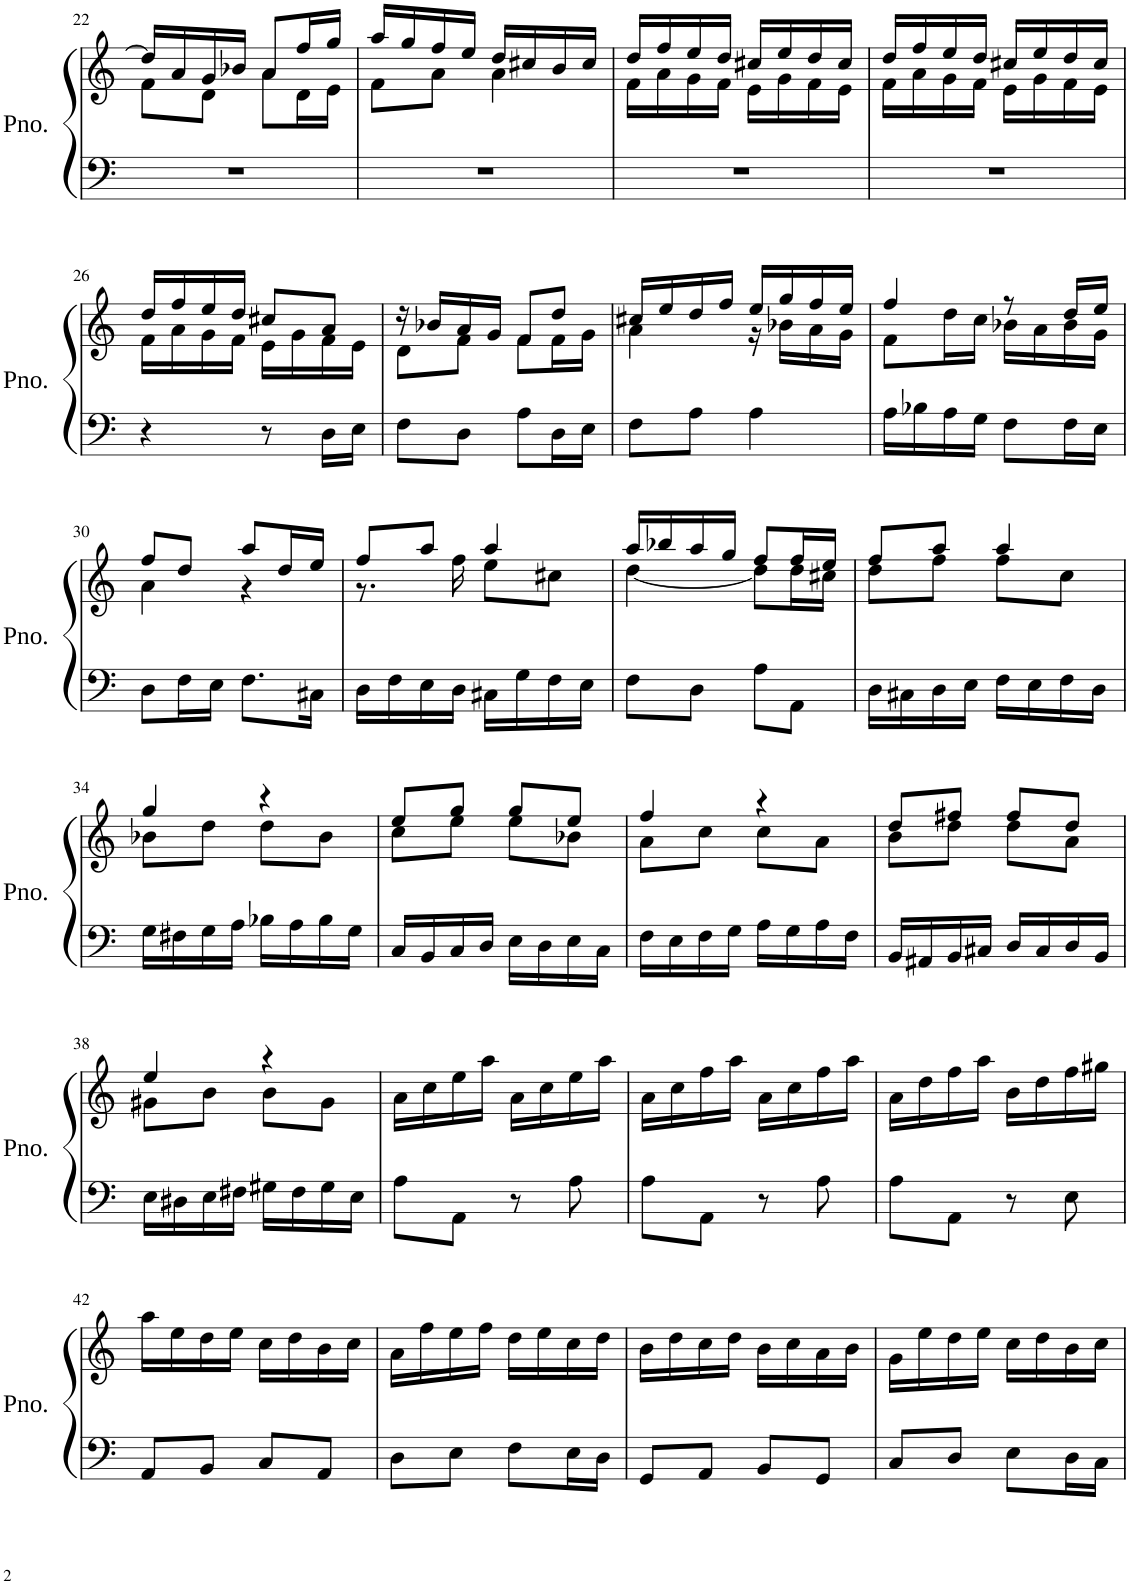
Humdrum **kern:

**kern	**kern
*part1	*part1
*staff2	*staff1
*I"Piano	*
*I'Pno.	*
!!LO:PB:g=z
*clefF4	*clefG2
*k[]	*k[]
*M2/4	*M2/4
=22	=22
*	*^
2r	16dd/LL]	8f\L
.	16a/	.
.	16g/	8d\J
.	16b-X/JJ	.
.	8a/L	8a\L
.	16ff/L	16d\L
.	16gg/JJ	16e\JJ
=23	=23	=23
2r	16aa/LL	8f\L
.	16gg/	.
.	16ff/	8a\J
.	16ee/JJ	.
.	16dd/LL	4a\
.	16cc#X/	.
.	16b/	.
.	16cc#/JJ	.
=24	=24	=24
2r	16dd/LL	16f\LL
.	16ff/	16a\
.	16ee/	16g\
.	16dd/JJ	16f\JJ
.	16cc#X/LL	16e\LL
.	16ee/	16g\
.	16dd/	16f\
.	16cc#/JJ	16e\JJ
=25	=25	=25
2r	16dd/LL	16f\LL
.	16ff/	16a\
.	16ee/	16g\
.	16dd/JJ	16f\JJ
.	16cc#X/LL	16e\LL
.	16ee/	16g\
.	16dd/	16f\
.	16cc#/JJ	16e\JJ
!!LO:LB:g=z	!!
=26	=26	=26
4r	16dd/LL	16f\LL
.	16ff/	16a\
.	16ee/	16g\
.	16dd/JJ	16f\JJ
8r	8cc#X/L	16e\LL
.	.	16g\
16D\LL	8a/J	16f\
16E\JJ	.	16e\JJ
=27	=27	=27
8F\L	16r	8d\L
.	16b-X/LL	.
8D\J	16a/	8f\J
.	16g/JJ	.
8A\L	8f/L	8f\L
16D\L	8dd/J	16f\L
16E\JJ	.	16g\JJ
=28	=28	=28
8F\L	16cc#X/LL	4a\
.	16ee/	.
8A\J	16dd/	.
.	16ff/JJ	.
4A\	16ee/LL	16r
.	16gg/	16b-X\LL
.	16ff/	16a\
.	16ee/JJ	16g\JJ
=29	=29	=29
16A\LL	4ff/	8f\L
16B-X\	.	.
16A\	.	16dd\L
16G\JJ	.	16cc\JJ
8F\L	8r	16b-X\LL
.	.	16a\
16F\L	16dd/LL	16b-\
16E\JJ	16ee/JJ	16g\JJ
!!LO:LB:g=z	!!
=30	=30	=30
8D\L	8ff/L	4a\
16F\L	8dd/J	.
16E\JJ	.	.
8.F\L	8aa/L	4r
.	16dd/L	.
16C#X\Jk	16ee/JJ	.
=31	=31	=31
16D\LL	8ff/L	8.r
16F\	.	.
16E\	8aa/J	.
16D\JJ	.	16ff\
16C#X\LL	4aa/	8ee\L
16G\	.	.
16F\	.	8cc#X\J
16E\JJ	.	.
=32	=32	=32
8F\L	16aa/LL	[4dd\
.	16bb-X/	.
8D\J	16aa/	.
.	16gg/JJ	.
8A\L	8ff/L	8dd\L]
8AA\J	16ff/L	16dd\L
.	16ee/JJ	16cc#X\JJ
=33	=33	=33
16D\LL	8ff/L	8dd\L
16C#X\	.	.
16D\	8aa/J	8ff\J
16E\JJ	.	.
16F\LL	4aa/	8ff\L
16E\	.	.
16F\	.	8cc\J
16D\JJ	.	.
!!LO:LB:g=z	!!
=34	=34	=34
16G\LL	4gg/	8b-X\L
16F#X\	.	.
16G\	.	8dd\J
16A\JJ	.	.
16B-X\LL	4r	8dd\L
16A\	.	.
16B-\	.	8b-\J
16G\JJ	.	.
=35	=35	=35
16C/LL	8ee/L	8cc\L
16BB/	.	.
16C/	8gg/J	8ee\J
16D/JJ	.	.
16E\LL	8gg/L	8ee\L
16D\	.	.
16E\	8ee/J	8b-X\J
16C\JJ	.	.
=36	=36	=36
16F\LL	4ff/	8a\L
16E\	.	.
16F\	.	8cc\J
16G\JJ	.	.
16A\LL	4r	8cc\L
16G\	.	.
16A\	.	8a\J
16F\JJ	.	.
=37	=37	=37
16BB/LL	8dd/L	8b\L
16AA#X/	.	.
16BB/	8ff#X/J	8dd\J
16C#X/JJ	.	.
16D/LL	8ff#/L	8dd\L
16C#/	.	.
16D/	8dd/J	8a\J
16BB/JJ	.	.
!!LO:LB:g=z	!!
=38	=38	=38
16E\LL	4ee/	8g#X\L
16D#X\	.	.
16E\	.	8b\J
16F#X\JJ	.	.
16G#X\LL	4r	8b\L
16F#\	.	.
16G#\	.	8g#\J
16E\JJ	.	.
*	*v	*v
=39	=39
8A\L	16a\LL
.	16cc\
8AA\J	16ee\
.	16aa\JJ
8r	16a\LL
.	16cc\
8A\	16ee\
.	16aa\JJ
=40	=40
8A\L	16a\LL
.	16cc\
8AA\J	16ff\
.	16aa\JJ
8r	16a\LL
.	16cc\
8A\	16ff\
.	16aa\JJ
=41	=41
8A\L	16a\LL
.	16dd\
8AA\J	16ff\
.	16aa\JJ
8r	16b\LL
.	16dd\
8E\	16ff\
.	16gg#X\JJ
!!LO:LB:g=z
=42	=42
8AA/L	16aa\LL
.	16ee\
8BB/J	16dd\
.	16ee\JJ
8C/L	16cc\LL
.	16dd\
8AA/J	16b\
.	16cc\JJ
=43	=43
8D\L	16a\LL
.	16ff\
8E\J	16ee\
.	16ff\JJ
8F\L	16dd\LL
.	16ee\
16E\L	16cc\
16D\JJ	16dd\JJ
=44	=44
8GG/L	16b\LL
.	16dd\
8AA/J	16cc\
.	16dd\JJ
8BB/L	16b\LL
.	16cc\
8GG/J	16a\
.	16b\JJ
=45	=45
8C/L	16g\LL
.	16ee\
8D/J	16dd\
.	16ee\JJ
8E\L	16cc\LL
.	16dd\
16D\L	16b\
16C\JJ	16cc\JJ
=	=
*-	*-
